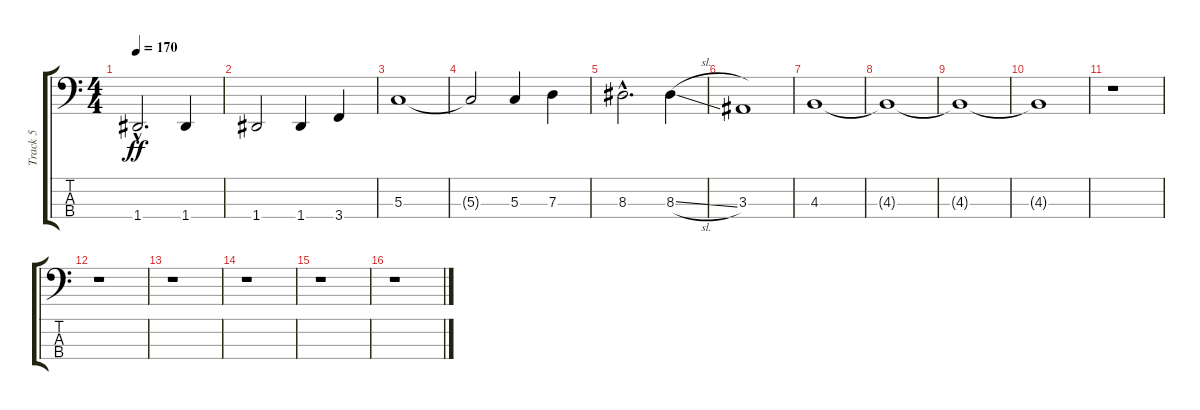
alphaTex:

\track ("Track 5" "Track 5") {instrument electricbasspick}
\staff {score tabs}
\tuning (F2 C2 G1 D1) {hide}
\ts (4 4)
\tempo 170
\clef f4
\ks c
1.4{hac}.2{d dy ff} 1.4.4 |
1.4.2 1.4.4 3.4.4 |
5.3.1 |
5.3{t}.2 5.3.4 7.3.4 |
8.3{hac}.2{d} 8.3{sl}.4 |
3.3.1 |
4.3.1 |
4.3{t}.1 |
4.3{t}.1 |
4.3{t}.1 |
r.1 |
r.1 |
r.1 |
r.1 |
r.1 |
r.1
